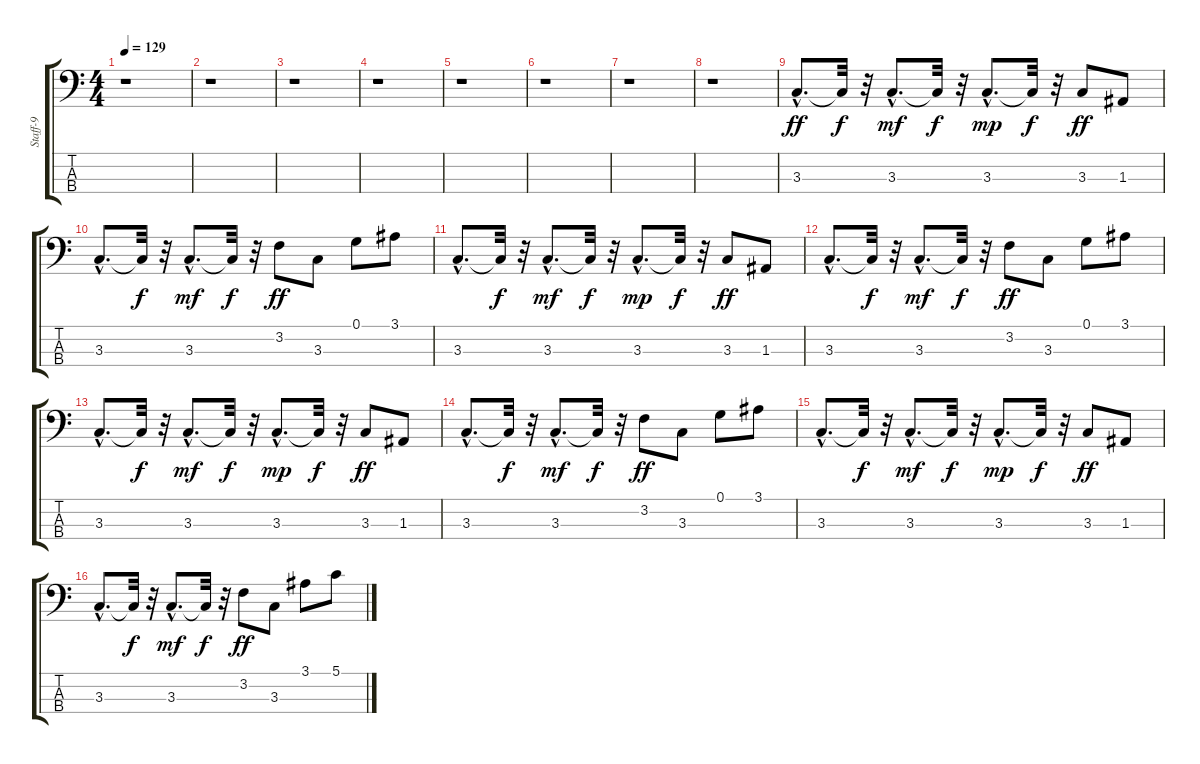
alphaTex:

\track ("Staff-9" "Staff-9") {instrument acousticbass}
\staff {score tabs}
\tuning (G2 D2 A1 E1) {hide}
\ts (4 4)
\tempo 129
\clef f4
\ks c
r.1{dy ff instrument acousticbass} |
r.1 |
r.1 |
r.1 |
r.1 |
r.1 |
r.1 |
r.1 |
3.3{hac}.8{d instrument acousticbass} 3.3{t}.32{dy f} r.32 3.3{hac}.8{d dy mf} 3.3{t}.32{dy f} r.32 3.3{hac}.8{d dy mp} 3.3{t}.32{dy f} r.32 3.3.8{dy ff} 1.3.8 |
3.3{hac}.8{d} 3.3{t}.32{dy f} r.32 3.3{hac}.8{d dy mf} 3.3{t}.32{dy f} r.32 3.2.8{dy ff} 3.3.8 0.1.8 3.1.8 |
3.3{hac}.8{d} 3.3{t}.32{dy f} r.32 3.3{hac}.8{d dy mf} 3.3{t}.32{dy f} r.32 3.3{hac}.8{d dy mp} 3.3{t}.32{dy f} r.32 3.3.8{dy ff} 1.3.8 |
3.3{hac}.8{d} 3.3{t}.32{dy f} r.32 3.3{hac}.8{d dy mf} 3.3{t}.32{dy f} r.32 3.2.8{dy ff} 3.3.8 0.1.8 3.1.8 |
3.3{hac}.8{d} 3.3{t}.32{dy f} r.32 3.3{hac}.8{d dy mf} 3.3{t}.32{dy f} r.32 3.3{hac}.8{d dy mp} 3.3{t}.32{dy f} r.32 3.3.8{dy ff} 1.3.8 |
3.3{hac}.8{d} 3.3{t}.32{dy f} r.32 3.3{hac}.8{d dy mf} 3.3{t}.32{dy f} r.32 3.2.8{dy ff} 3.3.8 0.1.8 3.1.8 |
3.3{hac}.8{d} 3.3{t}.32{dy f} r.32 3.3{hac}.8{d dy mf} 3.3{t}.32{dy f} r.32 3.3{hac}.8{d dy mp} 3.3{t}.32{dy f} r.32 3.3.8{dy ff} 1.3.8 |
3.3{hac}.8{d} 3.3{t}.32{dy f} r.32 3.3{hac}.8{d dy mf} 3.3{t}.32{dy f} r.32 3.2.8{dy ff} 3.3.8 3.1.8 5.1.8
